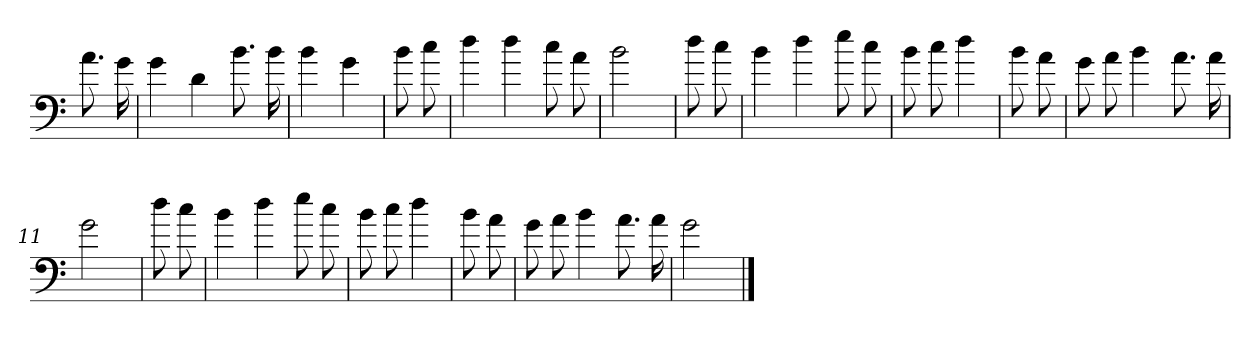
**kern
*part1
*staff1
*clefF4
*k[]
=
8.a
16g
=1
4g
4d
8.b
16b
=2
4b
4g
=3
8b
8cc
=4
4dd
4dd
8cc
8a
=5
2b
=6
8dd
8cc
=7
4b
4dd
8ee
8cc
=8
8b
8cc
4dd
=9
8b
8a
=10
8g
8a
4b
8.a
16a
=11
2g
=12
8dd
8cc
=13
4b
4dd
8ee
8cc
=14
8b
8cc
4dd
=15
8b
8a
=16
8g
8a
4b
8.a
16a
=17
2g
==
*-
